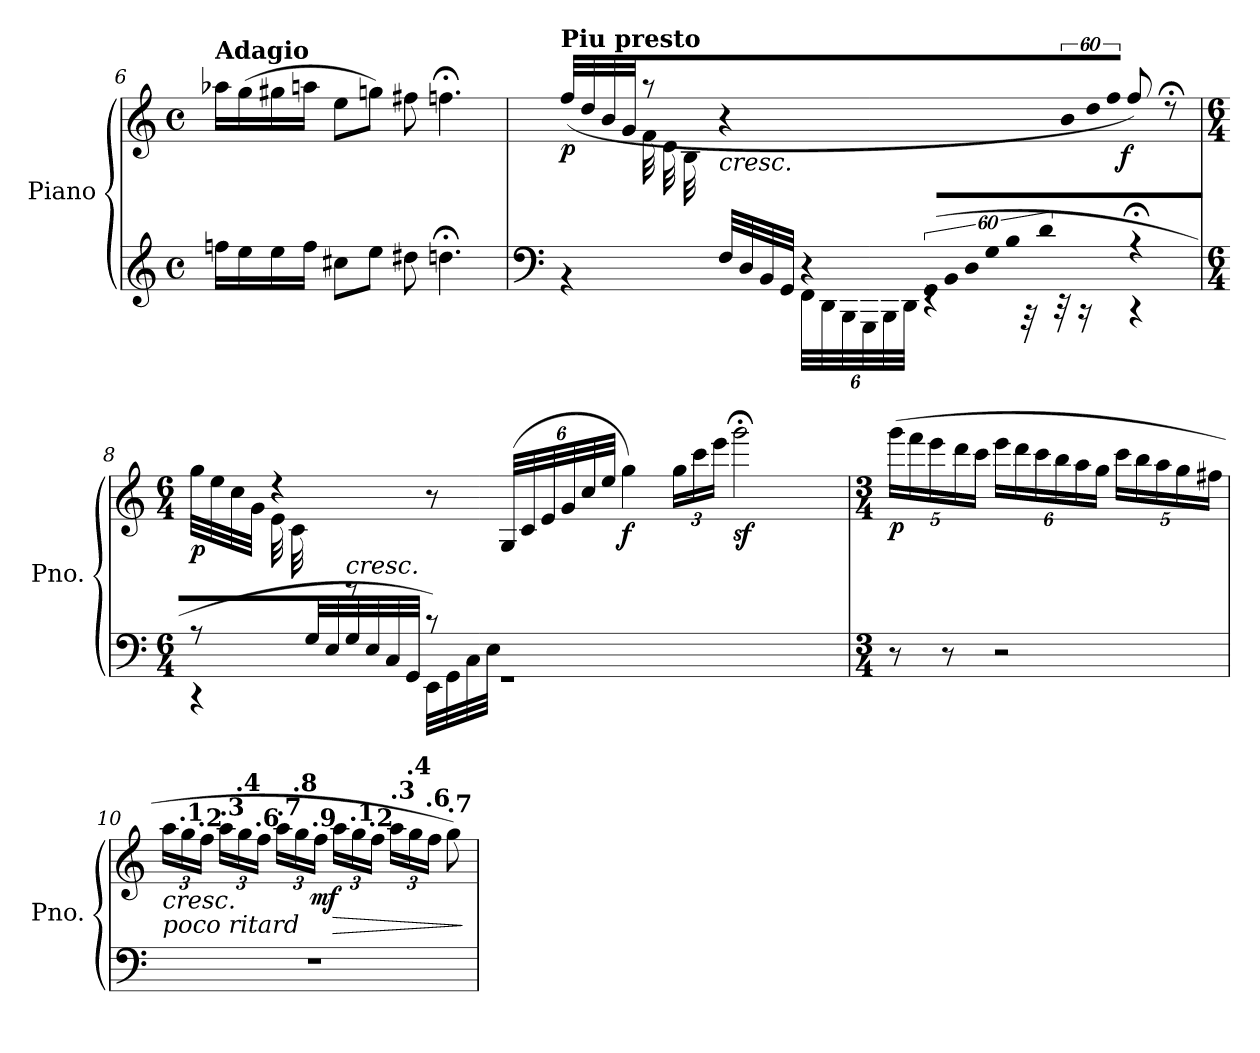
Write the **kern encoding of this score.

**kern	**kern	**dynam
*part1	*part1	*part1
*staff2	*staff1	*staff1/2
*I"Piano	*	*
*I'Pno.	*	*
*clefG2	*clefG2	*
*k[]	*k[]	*
*M4/4	*M4/4	*
*met(c)	*met(c)	*
=6	=6	=6
!	!LO:TX:a:B:t=Adagio	!
16ffn\LL	16aa-X\LL	.
16ee\	(>16gg\	.
16ee\	16gg#X\	.
16ff\JJ	16aan\JJ	.
8cc#X\L	8ee\L	.
8ee\J	8ggn\J)	.
8dd#X\	8ff#X\	.
4.ddn;<\	4.ffn;<\	.
!!LO:LB:g=z
=7	=7	=7
*clefF4	*	*
*	*MM120	*
*^	*^	*
*	*^	*	*	*
*	*	*^	*	*	*
!	!	!	!	!LO:TX:a:B:t=Piu presto	!	!
!	!	!	!	!	!	!LO:DY:b
2ryy	8..ryy	4r	4.ryy	(<32ff/LLL	8ryy	p
.	.	.	.	32dd/	.	.
.	.	.	.	32b/	.	.
.	.	.	.	32g/JJJ	.	.
.	.	.	.	8r	32f\LLL	.
.	.	.	.	.	32d\	.
.	.	.	.	.	32B\	.
.	32G/JJJ	.	.	.	640ryy	.
.	.	.	.	.	640%499ryy	.
!	!	!	!	!LO:TX:b:i:t=cresc.	!	!
.	2.ryy	32F/LLL	.	4r	.	.
.	.	32D/	.	.	.	.
.	.	32BB/	.	.	.	.
.	.	32GG/JJJ	.	.	.	.
*	*	*	*Xbrackettup	*	*	*
.	.	4r	48FF\LLL)	.	.	.
.	.	.	48DD\	.	.	.
.	.	.	48BBB\	.	.	.
.	.	.	48GGG\	.	.	.
.	.	.	48BBB\	.	.	.
.	.	.	48DD\JJJ	.	.	.
!LO:N:vis=32	!	!	!	!	!	!
(<1920%53GG/LLL	.	.	4rEE	320%53ryy	.	.
!LO:N:vis=32	!	!	!	!	!	!
1920%53BB/	.	.	.	.	.	.
!LO:N:vis=32	!	!	!	!	!	!
1920%53D/	.	.	.	.	.	.
!LO:N:vis=32	!	!	!	!	!	!
1920%53G/	.	.	.	.	.	.
!LO:N:vis=32	!	!	!	!	!	!
1920%53B/	.	.	.	.	.	.
.	.	32rAAA	.	.	.	.
!LO:N:vis=32	!	!	!	!	!	!
1920%53d/	.	.	.	.	.	.
.	.	32rCC	.	.	.	.
!	!	!	!	!LO:N:vis=32	!	!
320%107ryy	.	.	.	1920%53b/	.	.
.	.	16rCC	.	.	.	.
!	!	!	!	!LO:N:vis=32	!	!
.	.	.	.	1920%53dd/	.	.
!	!	!	!	!LO:N:vis=32	!	!
.	.	.	.	1920%53ff/JJJ	.	.
!	!	!	!	!	!	!LO:DY:b
.	.	.	.	8ff/)	.	f
.	.	4r;<	4r	.	.	.
.	.	.	.	8r;<dd	.	.
.	.	.	.	640ryy	.	.
*v	*v	*v	*v	*	*	*
!!LO:LB:g=z	!!
=8	=8	=8	=8
*M6/4	*M6/4	*	*
*^	*	*	*
!	!	!	!	!LO:DY:b
8r	4r	(>32gg\LLL	8ryy	p
.	.	32ee\	.	.
.	.	32cc\	.	.
.	.	32g\JJJ	.	.
16ryy	.	4r	32e\LLL	.
.	.	.	32c\	.
32G\	.	.	1ryy	.
32E\	.	.	.	.
!LO:TX:a:i:t=cresc.	!	!	!	!
32G\	8rb	.	.	.
32E\	.	.	.	.
32C\	.	.	.	.
32GG\JJJ	.	.	.	.
8r)	32EE\LLL	8r	.	.
.	32GG\	.	.	.
.	32C\	.	.	.
.	32E\JJJ	.	.	.
*	*	*Xbrackettup	*	*
1rGG	1ryy	(<48G/LLL	.	.
.	.	48c/	.	.
.	.	48e/	.	.
.	.	48g/	.	.
.	.	48cc/	.	.
.	.	48ee/JJJ	.	.
!	!	!	!	!LO:DY:b
.	.	4gg\)	.	f
.	.	24gg\LL	.	.
.	.	24ccc\	.	.
.	.	24eee\JJ	.	.
!	!	!	!	!LO:DY:b
.	.	2ggg;<\	.	sf
.	.	.	4ryy	.
.	.	.	16ryy	.
*v	*v	*	*	*
*	*v	*v	*
=9	=9	=9
*M3/4	*M3/4	*
*	*MM140	*
*	*^	*
!	!LO:TX:a:B:t=Il Tempo primo	!	!
!	!	!	!LO:DY:b
*	*v	*v	*
8r	(>20ggg\LL	p
.	20fff\	.
.	20eee\	.
8r	.	.
.	20ddd\	.
.	20ccc\JJ	.
2r	24eee\LL	.
.	24ddd\	.
.	24ccc\	.
.	24bb\	.
.	24aa\	.
.	24gg\JJ	.
.	20ccc\LL	.
.	20bb\	.
.	20aa\	.
.	20gg\	.
.	20ff#X\JJ	.
!!LO:LB:g=z
=10	=10	=10
*	*MM140	*
!	!LO:TX:b:i:t=poco ritard	!
!	!	!LO:HP:b
2.r	24aa\LL	<
*	*MM136	*
!	!LO:TX:a:B:t=.1	!
.	24gg\	.
*	*MM132	*
!	!LO:TX:a:B:t=.2	!
.	24ff\JJ	.
*	*MM128	*
!	!LO:TX:a:B:t=.3	!
.	24aa\LL	.
*	*MM124	*
!	!LO:TX:a:B:t=.4	!
.	24gg\	.
*	*MM120	*
!	!LO:TX:a:B:t=.6	!
.	24ff\JJ	.
*	*MM116	*
!	!LO:TX:a:B:t=.7	!
.	24aa\LL	.
*	*MM112	*
!	!LO:TX:a:B:t=.8	!
.	24gg\	.
*	*MM108	*
!	!LO:TX:a:B:t=.9	!
!	!	!LO:DY:b
.	24ff\JJ	mf
*	*MM105	*
!	!	!LO:HP:n=1:b
.	24aa\LL	[ >
*	*MM101	*
!	!LO:TX:a:B:t=.1	!
.	24gg\	.
*	*MM97	*
!	!LO:TX:a:B:t=.2	!
.	24ff\JJ	.
*	*MM93	*
!	!LO:TX:a:B:t=.3	!
.	24aa\LL	.
*	*MM89	*
!	!LO:TX:a:B:t=.4	!
.	24gg\	.
*	*MM85	*
!	!LO:TX:a:B:t=.6	!
.	24ff\JJ	.
*	*MM81	*
!	!LO:TX:a:B:t=.7	!
.	8gg\)	.
.	.	]
=	=	=
*-	*-	*-
